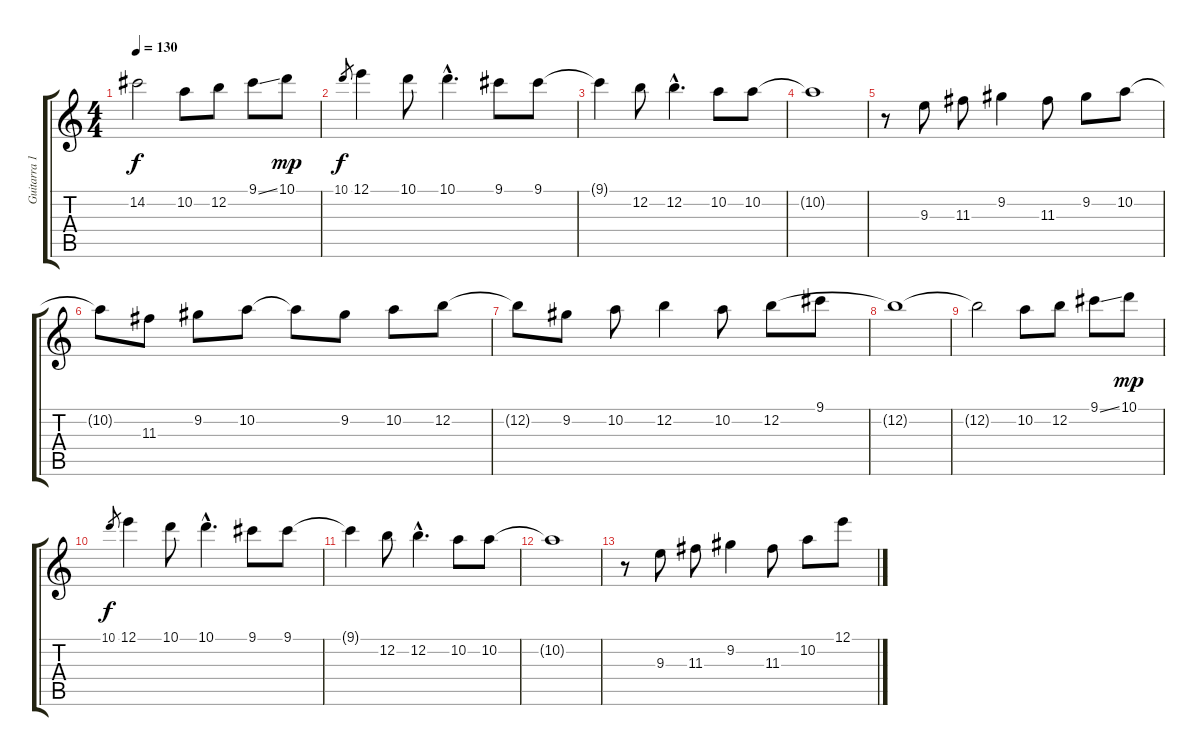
\track ("Guitarra 1" "Guitarra 1") {instrument acousticguitarsteel}
\staff {score tabs}
\tuning (E4 B3 G3 D3 A2 E2) {hide}
\ts (4 4)
\tempo 130
\clef g2
\ks c
14.2{t}.2{dy f} 10.2.8 12.2.8 9.1{ss}.8 10.1.8{dy mp} |
10.1.8{gr dy f} 12.1.4 10.1.8 10.1{hac}.4{d} 9.1.8 9.1.8 |
9.1{t}.4 12.2.8 12.2{hac}.4{d} 10.2.8 10.2.8 |
10.2{t}.1 |
r.8 9.3.8 11.3.8 9.2.4 11.3.8 9.2.8 10.2.8 |
10.2{t}.8 11.3.8 9.2.8 10.2.8 10.2{t}.8 9.2.8 10.2.8 12.2.8 |
12.2{t}.8 9.2.8 10.2.8 12.2.4 10.2.8 12.2.8 9.1.8 |
12.2{t}.1 |
12.2{t}.2 10.2.8 12.2.8 9.1{ss}.8 10.1.8{dy mp} |
10.1.8{gr dy f} 12.1.4 10.1.8 10.1{hac}.4{d} 9.1.8 9.1.8 |
9.1{t}.4 12.2.8 12.2{hac}.4{d} 10.2.8 10.2.8 |
10.2{t}.1 |
r.8 9.3.8 11.3.8 9.2.4 11.3.8 10.2.8 12.1.8
